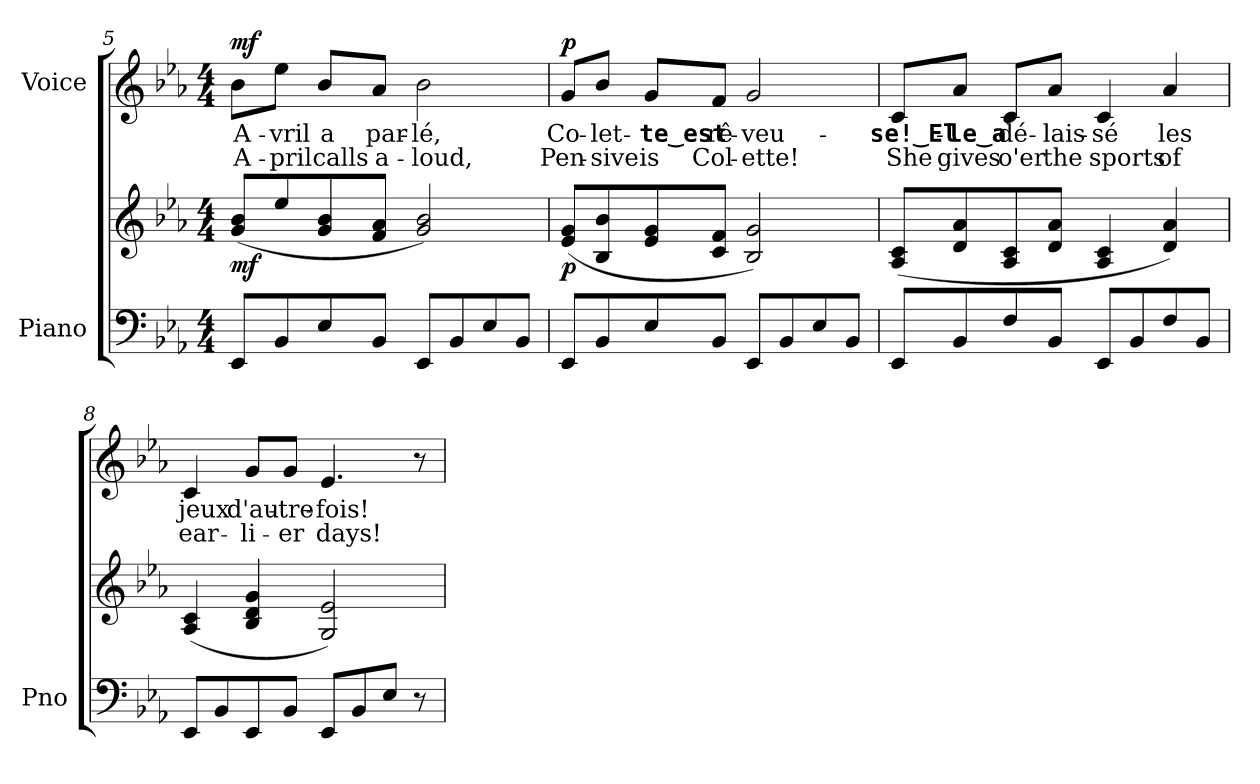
**kern	**kern	**dynam	**kern	**text	**text	**dynam
*part2	*part2	*part2	*part1	*part1	*part1	*part1
*staff3	*staff2	*staff2/3	*staff1	*staff1	*staff1	*staff1
*I"Piano	*	*	*I"Voice	*	*	*
*I'Pno	*	*	*	*	*	*
!!LO:LB:g=z
*clefF4	*clefG2	*	*clefG2	*	*	*
*k[b-e-a-]	*k[b-e-a-]	*	*k[b-e-a-]	*	*	*
*M4/4	*M4/4	*	*M4/4	*	*	*
=5	=5	=5	=5	=5	=5	=5
!	!	!LO:DY:b	!	!LO:LY:b	!LO:LY:b	!LO:DY:a
8EE-/L	(<8g/ 8b-/L	mf	8b-\L	A-	A-	mf
!	!	!	!	!LO:LY:b	!LO:LY:b	!
8BB-/	8ee-/	.	8ee-\J	-vril	-pril	.
!	!	!	!	!LO:LY:b	!LO:LY:b	!
8E-/	8g/ 8b-/	.	8b-/L	a	calls	.
!	!	!	!	!LO:LY:b	!LO:LY:b	!
8BB-/J	8f/ 8a-/J	.	8a-/J	par-	a-	.
!	!	!	!	!LO:LY:b	!LO:LY:b	!
8EE-/L	2g/ 2b-/)	.	2b-\	-lé,	-loud,	.
8BB-/	.	.	.	.	.	.
8E-/	.	.	.	.	.	.
8BB-/J	.	.	.	.	.	.
=6	=6	=6	=6	=6	=6	=6
!	!	!LO:DY:b	!	!LO:LY:b	!LO:LY:b	!LO:DY:a
8EE-/L	(<8e-/ 8g/L	p	8g/L	Co-	Pen-	p
!	!	!	!	!LO:LY:b	!LO:LY:b	!
8BB-/	8B-/ 8b-/	.	8b-/J	-let-	-sive	.
!	!	!	!	!LO:LY:b	!LO:LY:b	!
8E-/	8e-/ 8g/	.	8g/L	-te‿est	is	.
!	!	!	!	!LO:LY:b	!LO:LY:b	!
8BB-/J	8c/ 8f/J	.	8f/J	rê-	Col-	.
!	!	!	!	!LO:LY:b	!LO:LY:b	!
8EE-/L	2B-/ 2g/)	.	2g/	-veu-	-ette!	.
8BB-/	.	.	.	.	.	.
8E-/	.	.	.	.	.	.
8BB-/J	.	.	.	.	.	.
=7	=7	=7	=7	=7	=7	=7
!	!	!	!	!LO:LY:b	!LO:LY:b	!
8EE-/L	(<8A-/ 8c/L	.	8c/L	-se!‿El-	She	.
!	!	!	!	!LO:LY:b	!LO:LY:b	!
8BB-/	8d/ 8a-/	.	8a-/J	-le‿a	gives	.
!	!	!	!	!LO:LY:b	!LO:LY:b	!
8F/	8A-/ 8c/	.	8c/L	dé-	o'er	.
!	!	!	!	!LO:LY:b	!LO:LY:b	!
8BB-/J	8d/ 8a-/J	.	8a-/J	-lais-	the	.
!	!	!	!	!LO:LY:b	!LO:LY:b	!
8EE-/L	4A-/ 4c/	.	4c/	-sé	sports	.
8BB-/	.	.	.	.	.	.
!	!	!	!	!LO:LY:b	!LO:LY:b	!
8F/	4d/ 4a-/)	.	4a-/	les	of	.
8BB-/J	.	.	.	.	.	.
!!LO:LB:g=z
=8	=8	=8	=8	=8	=8	=8
!	!	!	!	!LO:LY:b	!LO:LY:b	!
8EE-/L	(<4A-/ 4c/	.	4c/	jeux	ear-	.
8BB-/	.	.	.	.	.	.
!	!	!	!	!LO:LY:b	!LO:LY:b	!
8EE-/	4B-/ 4d/ 4g/	.	8g/L	d'au-	-li-	.
!	!	!	!	!LO:LY:b	!LO:LY:b	!
8BB-/J	.	.	8g/J	-tre-	-er	.
!	!	!	!	!LO:LY:b	!LO:LY:b	!
8EE-/L	2G/ 2e-/)	.	4.e-/	-fois!	days!	.
8BB-/	.	.	.	.	.	.
8E-/J	.	.	.	.	.	.
8r	.	.	8r	.	.	.
=	=	=	=	=	=	=
*-	*-	*-	*-	*-	*-	*-
